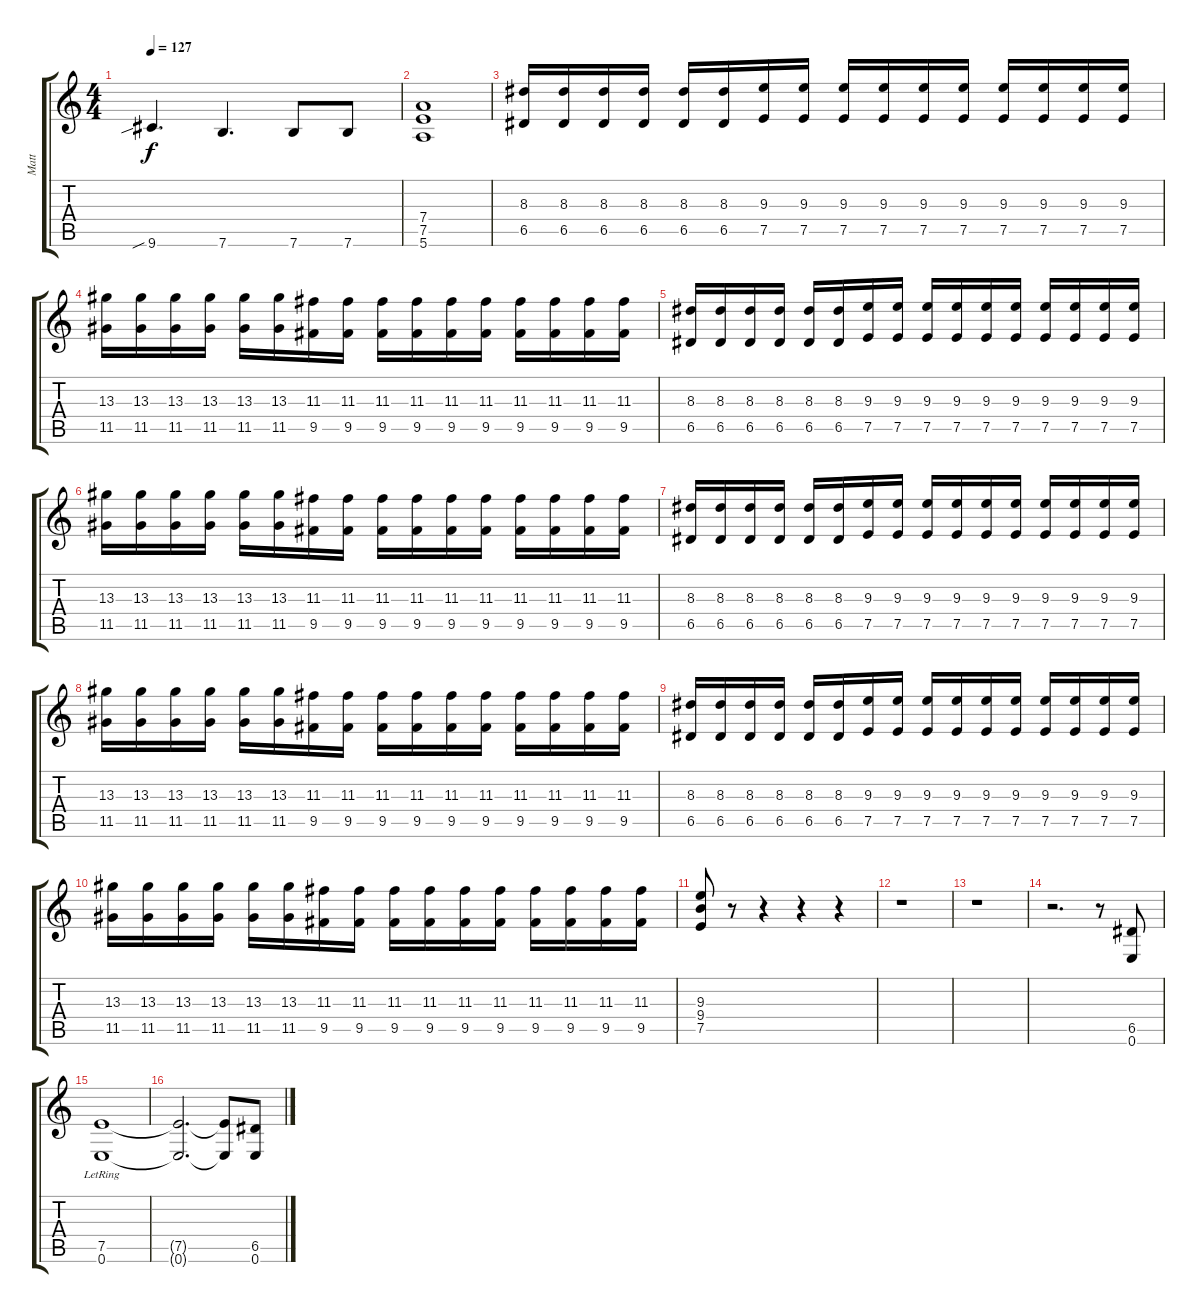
\track ("Matt" "Matt") {instrument distortionguitar}
\staff {score tabs}
\tuning (E4 B3 G3 D3 A2 E2) {hide}
\ts (4 4)
\tempo 127
\clef g2
\ks c
9.6{sib}.4{d dy f} 7.6.4{d} 7.6.8 7.6.8 |
(7.4 7.5 5.6).1 |
(8.3 6.5).16 (8.3 6.5).16 (8.3 6.5).16 (8.3 6.5).16 (8.3 6.5).16 (8.3 6.5).16 (9.3 7.5).16 (9.3 7.5).16 (9.3 7.5).16 (9.3 7.5).16 (9.3 7.5).16 (9.3 7.5).16 (9.3 7.5).16 (9.3 7.5).16 (9.3 7.5).16 (9.3 7.5).16 |
(13.3 11.5).16 (13.3 11.5).16 (13.3 11.5).16 (13.3 11.5).16 (13.3 11.5).16 (13.3 11.5).16 (11.3 9.5).16 (11.3 9.5).16 (11.3 9.5).16 (11.3 9.5).16 (11.3 9.5).16 (11.3 9.5).16 (11.3 9.5).16 (11.3 9.5).16 (11.3 9.5).16 (11.3 9.5).16 |
(8.3 6.5).16 (8.3 6.5).16 (8.3 6.5).16 (8.3 6.5).16 (8.3 6.5).16 (8.3 6.5).16 (9.3 7.5).16 (9.3 7.5).16 (9.3 7.5).16 (9.3 7.5).16 (9.3 7.5).16 (9.3 7.5).16 (9.3 7.5).16 (9.3 7.5).16 (9.3 7.5).16 (9.3 7.5).16 |
(13.3 11.5).16 (13.3 11.5).16 (13.3 11.5).16 (13.3 11.5).16 (13.3 11.5).16 (13.3 11.5).16 (11.3 9.5).16 (11.3 9.5).16 (11.3 9.5).16 (11.3 9.5).16 (11.3 9.5).16 (11.3 9.5).16 (11.3 9.5).16 (11.3 9.5).16 (11.3 9.5).16 (11.3 9.5).16 |
(8.3 6.5).16 (8.3 6.5).16 (8.3 6.5).16 (8.3 6.5).16 (8.3 6.5).16 (8.3 6.5).16 (9.3 7.5).16 (9.3 7.5).16 (9.3 7.5).16 (9.3 7.5).16 (9.3 7.5).16 (9.3 7.5).16 (9.3 7.5).16 (9.3 7.5).16 (9.3 7.5).16 (9.3 7.5).16 |
(13.3 11.5).16 (13.3 11.5).16 (13.3 11.5).16 (13.3 11.5).16 (13.3 11.5).16 (13.3 11.5).16 (11.3 9.5).16 (11.3 9.5).16 (11.3 9.5).16 (11.3 9.5).16 (11.3 9.5).16 (11.3 9.5).16 (11.3 9.5).16 (11.3 9.5).16 (11.3 9.5).16 (11.3 9.5).16 |
(8.3 6.5).16 (8.3 6.5).16 (8.3 6.5).16 (8.3 6.5).16 (8.3 6.5).16 (8.3 6.5).16 (9.3 7.5).16 (9.3 7.5).16 (9.3 7.5).16 (9.3 7.5).16 (9.3 7.5).16 (9.3 7.5).16 (9.3 7.5).16 (9.3 7.5).16 (9.3 7.5).16 (9.3 7.5).16 |
(13.3 11.5).16 (13.3 11.5).16 (13.3 11.5).16 (13.3 11.5).16 (13.3 11.5).16 (13.3 11.5).16 (11.3 9.5).16 (11.3 9.5).16 (11.3 9.5).16 (11.3 9.5).16 (11.3 9.5).16 (11.3 9.5).16 (11.3 9.5).16 (11.3 9.5).16 (11.3 9.5).16 (11.3 9.5).16 |
(9.3 9.4 7.5).8 r.8 r.4 r.4 r.4 |
r.1 |
r.1 |
r.2{d} r.8 (6.5 0.6).8 |
(7.5{lr} 0.6).1 |
(7.5{t} 0.6{t}).2{d} (7.5{t} 0.6{t}).8 (6.5 0.6).8
